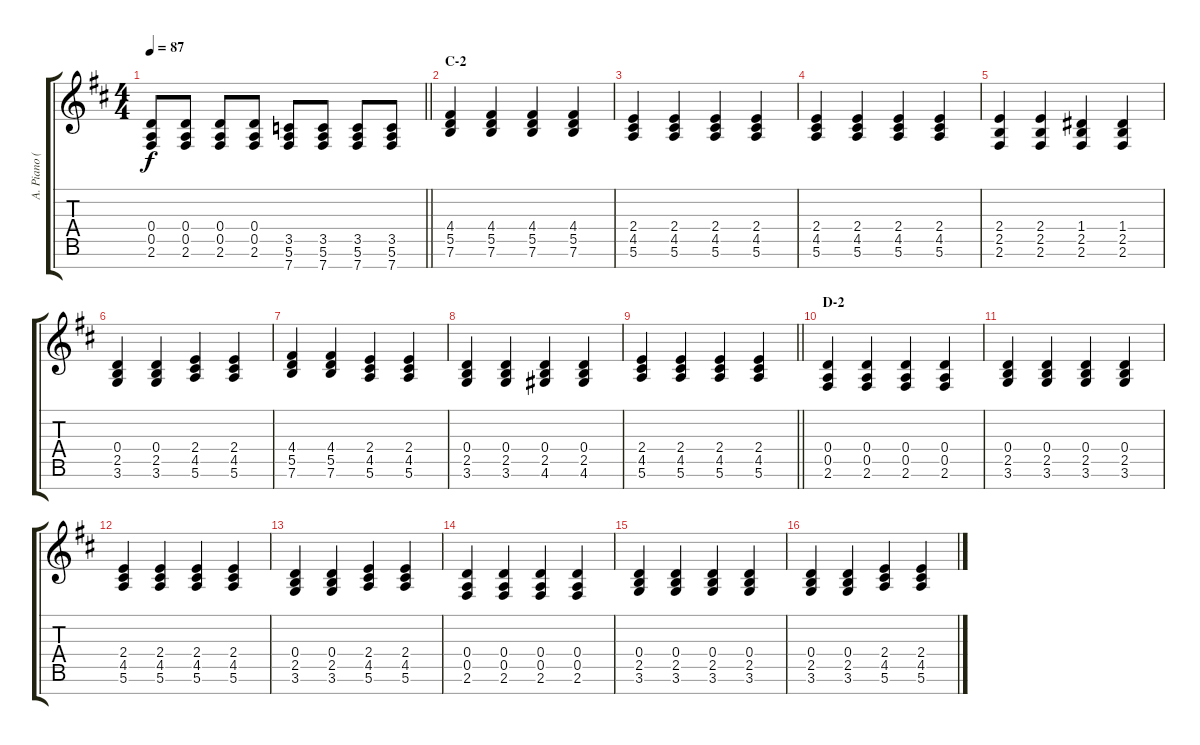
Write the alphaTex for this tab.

\track ("A. Piano (Right Hand)" "A. Piano (") {instrument acousticgrandpiano}
\staff {score tabs}
\tuning (E5 B4 G4 D4 A3 E3 B2) {hide}
\ts (4 4)
\tempo 87
\clef g2
\barLineRight lightlight
\ks d
(0.4 0.5 2.6).8{dy f} (0.4 0.5 2.6).8 (0.4 0.5 2.6).8 (0.4 0.5 2.6).8 (3.5 5.6 7.7).8 (3.5 5.6 7.7).8 (3.5 5.6 7.7).8 (3.5 5.6 7.7).8 |
\section ("" "C-2")
(4.4 5.5 7.6).4 (4.4 5.5 7.6).4 (4.4 5.5 7.6).4 (4.4 5.5 7.6).4 |
(2.4 4.5 5.6).4 (2.4 4.5 5.6).4 (2.4 4.5 5.6).4 (2.4 4.5 5.6).4 |
(2.4 4.5 5.6).4 (2.4 4.5 5.6).4 (2.4 4.5 5.6).4 (2.4 4.5 5.6).4 |
(2.4 2.5 2.6).4 (2.4 2.5 2.6).4 (1.4 2.5 2.6).4 (1.4 2.5 2.6).4 |
(0.4 2.5 3.6).4 (0.4 2.5 3.6).4 (2.4 4.5 5.6).4 (2.4 4.5 5.6).4 |
(4.4 5.5 7.6).4 (4.4 5.5 7.6).4 (2.4 4.5 5.6).4 (2.4 4.5 5.6).4 |
(0.4 2.5 3.6).4 (0.4 2.5 3.6).4 (0.4 2.5 4.6).4 (0.4 2.5 4.6).4 |
\barLineRight lightlight
(2.4 4.5 5.6).4 (2.4 4.5 5.6).4 (2.4 4.5 5.6).4 (2.4 4.5 5.6).4 |
\section ("" "D-2")
(0.4 0.5 2.6).4 (0.4 0.5 2.6).4 (0.4 0.5 2.6).4 (0.4 0.5 2.6).4 |
(0.4 2.5 3.6).4 (0.4 2.5 3.6).4 (0.4 2.5 3.6).4 (0.4 2.5 3.6).4 |
(2.4 4.5 5.6).4 (2.4 4.5 5.6).4 (2.4 4.5 5.6).4 (2.4 4.5 5.6).4 |
(0.4 2.5 3.6).4 (0.4 2.5 3.6).4 (2.4 4.5 5.6).4 (2.4 4.5 5.6).4 |
(0.4 0.5 2.6).4 (0.4 0.5 2.6).4 (0.4 0.5 2.6).4 (0.4 0.5 2.6).4 |
(0.4 2.5 3.6).4 (0.4 2.5 3.6).4 (0.4 2.5 3.6).4 (0.4 2.5 3.6).4 |
(0.4 2.5 3.6).4 (0.4 2.5 3.6).4 (2.4 4.5 5.6).4 (2.4 4.5 5.6).4
